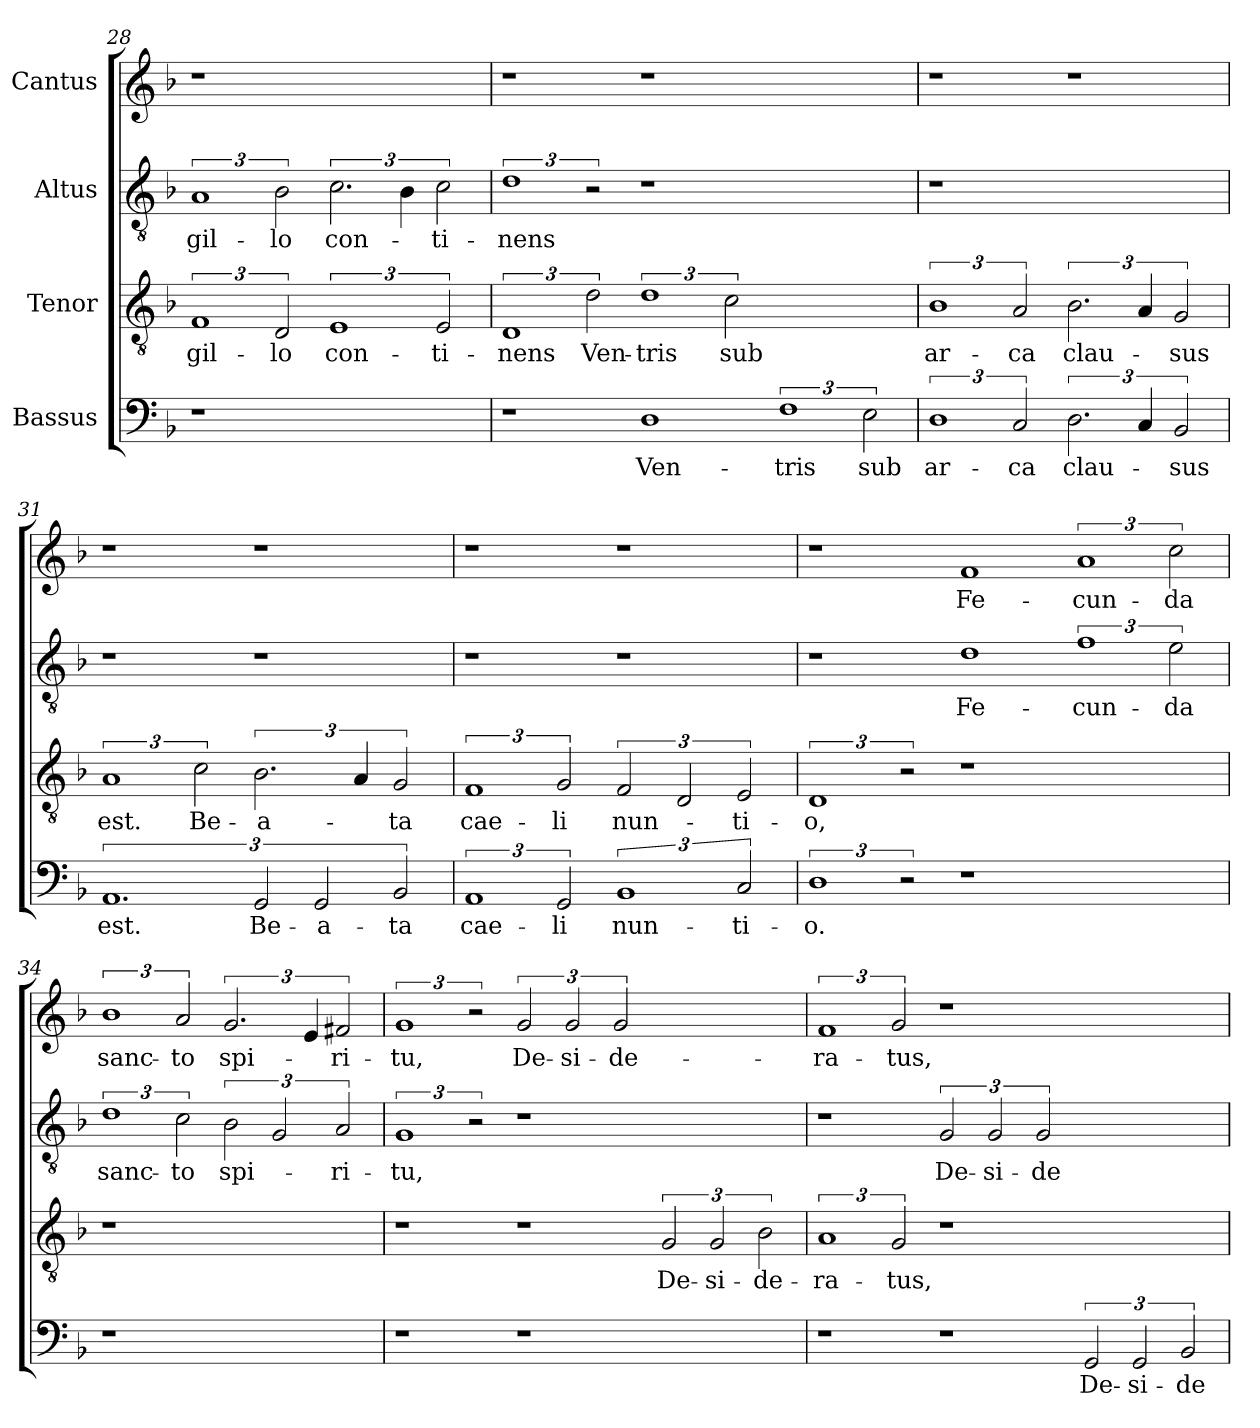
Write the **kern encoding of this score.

**kern	**text	**kern	**text	**kern	**text	**kern	**text
*part4	*part4	*part3	*part3	*part2	*part2	*part1	*part1
*staff4	*staff4	*staff3	*staff3	*staff2	*staff2	*staff1	*staff1
*I"Bassus	*	*I"Tenor	*	*I"Altus	*	*I"Cantus	*
*clefF4	*	*clefGv2	*	*clefGv2	*	*clefG2	*
*k[b-]	*	*k[b-]	*	*k[b-]	*	*k[b-]	*
*F:	*	*F:	*	*F:	*	*F:	*
=28	=28	=28	=28	=28	=28	=28	=28
1r	.	3%2F/	-gil-	3%2A/	-gil-	1r	.
.	.	3D/	-lo	3B-\	-lo	.	.
1ryy	.	3%2E/	con-	3.c\	con-	1ryy	.
.	.	.	.	6B-\	.	.	.
.	.	3E/	-ti-	3c\	-ti-	.	.
!!LO:LB:g=z
=29	=29	=29	=29	=29	=29	=29	=29
1r	.	3%2D/	-nens	3%2d\	-nens	1r	.
.	.	3d\	Ven-	3r	.	.	.
1D\	Ven-	3%2d\	-tris	1r	.	1r	.
.	.	3c\	sub	.	.	.	.
3%2F\	-tris	1ryy	.	1ryy	.	1ryy	.
3E\	sub	.	.	.	.	.	.
=30	=30	=30	=30	=30	=30	=30	=30
3%2D\	ar-	3%2B-\	ar-	1r	.	1r	.
3C/	-ca	3A/	-ca	.	.	.	.
3.D\	clau-	3.B-\	clau-	1ryy	.	1r	.
6C/	.	6A/	.	.	.	.	.
3BB-/	-sus	3G/	-sus	.	.	.	.
=31	=31	=31	=31	=31	=31	=31	=31
3%2.AA/	est.	3%2A/	est.	1r	.	1r	.
.	.	3c\	Be-	.	.	.	.
3GG/	Be-	3.B-\	-a-	1r	.	1r	.
3GG/	-a-	.	.	.	.	.	.
.	.	6A/	.	.	.	.	.
3BB-/	-ta	3G/	-ta	.	.	.	.
=32	=32	=32	=32	=32	=32	=32	=32
3%2AA/	cae-	3%2F/	cae-	1r	.	1r	.
3GG/	-li	3G/	-li	.	.	.	.
3%2BB-/	nun-	3F/	nun-	1r	.	1r	.
.	.	3D/	.	.	.	.	.
3C/	-ti-	3E/	-ti-	.	.	.	.
=33	=33	=33	=33	=33	=33	=33	=33
3%2D\	-o.	3%2D/	-o,	1r	.	1r	.
3r	.	3r	.	.	.	.	.
1r	.	1r	.	1d\	Fe-	1f/	Fe-
1ryy	.	1ryy	.	3%2f\	-cun-	3%2a/	-cun-
.	.	.	.	3e\	-da	3cc\	-da
=34	=34	=34	=34	=34	=34	=34	=34
1r	.	1r	.	3%2d\	sanc-	3%2b-\	sanc-
.	.	.	.	3c\	-to	3a/	-to
1ryy	.	1ryy	.	3B-\	spi-	3.g/	spi-
.	.	.	.	3G/	.	.	.
.	.	.	.	.	.	6e/	.
.	.	.	.	3A/	-ri-	3f#X/	-ri-
!!LO:LB:g=z
=35	=35	=35	=35	=35	=35	=35	=35
1r	.	1r	.	3%2G/	-tu,	3%2g/	-tu,
.	.	.	.	3r	.	3r	.
1r	.	1r	.	1r	.	3g/	De-
.	.	.	.	.	.	3g/	-si-
.	.	.	.	.	.	3g/	-de-
1ryy	.	3G/	De-	1ryy	.	1ryy	.
.	.	3G/	-si-	.	.	.	.
.	.	3B-\	-de-	.	.	.	.
=36	=36	=36	=36	=36	=36	=36	=36
1r	.	3%2A/	-ra-	1r	.	3%2f/	-ra-
.	.	3G/	-tus,	.	.	3g/	-tus,
1r	.	1r	.	3G/	De-	1r	.
.	.	.	.	3G/	-si-	.	.
.	.	.	.	3G/	-de-	.	.
3GG/	De-	1ryy	.	1ryy	.	1ryy	.
3GG/	-si-	.	.	.	.	.	.
3BB-/	-de-	.	.	.	.	.	.
=	=	=	=	=	=	=	=
*-	*-	*-	*-	*-	*-	*-	*-
